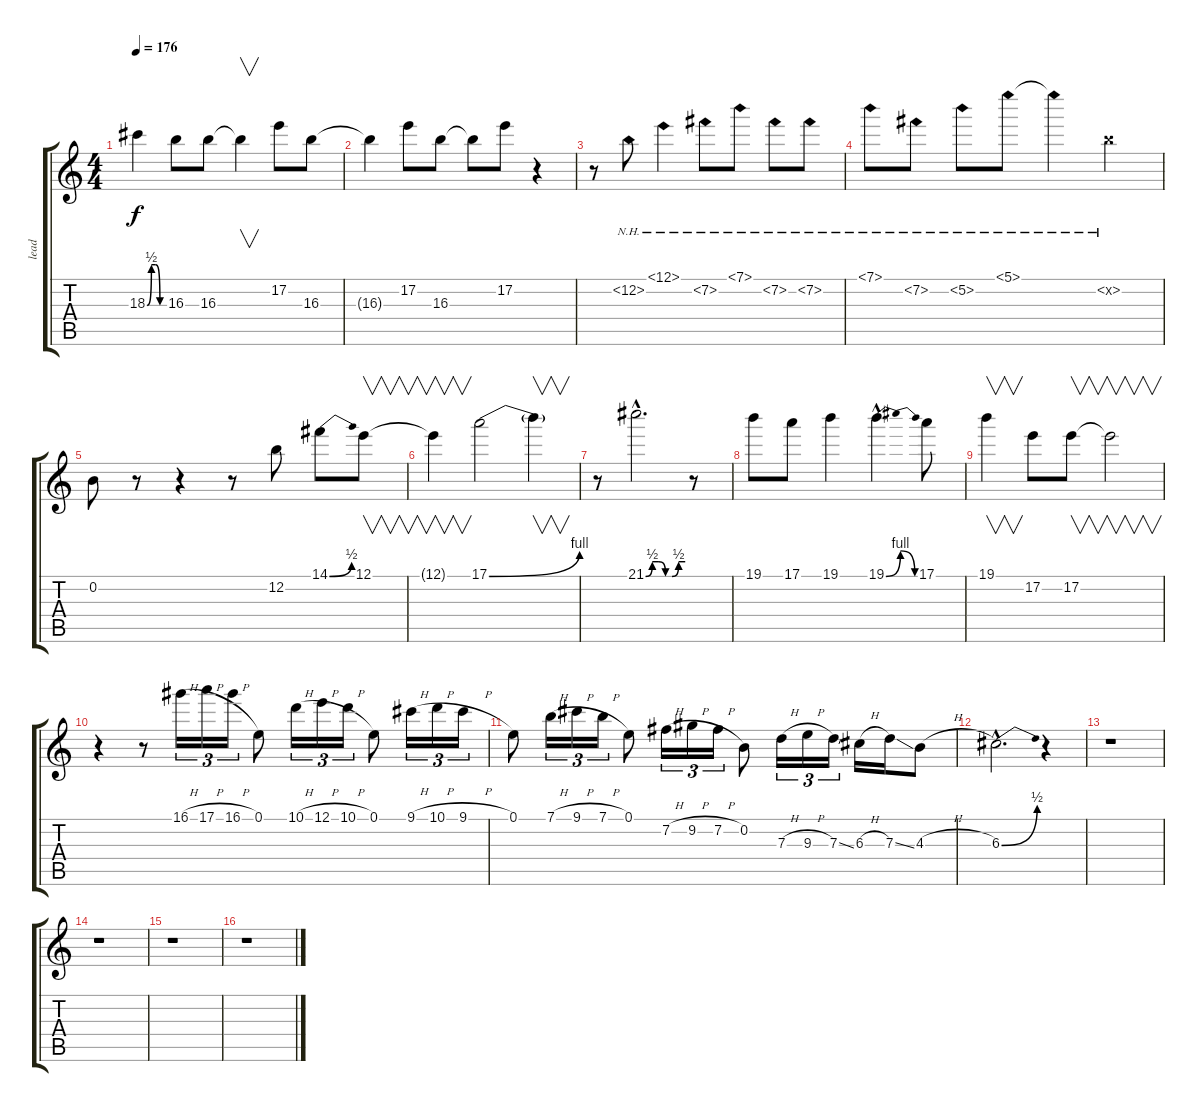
\track ("lead" "lead") {instrument distortionguitar}
\staff {score tabs}
\tuning (E4 B3 G3 D3 A2 E2) {hide}
\ts (4 4)
\tempo 176
\clef g2
\ks c
18.3{be (custom 0 0 15 2 30 2 45 0 60 0)}.4{dy f} 16.3.8 16.3.8 16.3{t}.4{v} 17.2.8 16.3.8 |
16.3{t}.4 17.2.8 16.3.8 16.3{t}.8 17.2.8 r.4 |
r.8 12.2{nh}.8 12.1{nh}.4 7.2{nh}.8 7.1{nh}.8 7.2{nh}.8 7.2{nh}.8 |
7.1{nh}.8 7.2{nh}.8 5.2{nh}.8 5.1{nh}.8 5.1{nh t}.4 0.2{nh x}.4 |
0.2.8 r.8 r.4 r.8 12.2.8 14.1{be (bend 0 0 60 2)}.8 12.1.8{v} |
12.1{t}.4{v} 17.1{be (bend 0 0 60 4)}.2 17.1{t}.4{v} |
r.8 21.1{be (custom 0 0 10 2 20 2 30 0 40 0 50 2 60 2) hac}.2{d} r.8 |
19.1.8 17.1.8 19.1.4 19.1{be (bendrelease 0 0 15 4 45 4 60 0) hac}.4{d} 17.1.8 |
19.1.4{v} 17.2.8 17.2.8{v} 17.2{t}.2{v} |
r.4 r.8 16.1{h}.16{tu (3 2)} 17.1{h}.16{tu (3 2)} 16.1{h}.16{tu (3 2)} 0.1.8 10.1{h}.16{tu (3 2)} 12.1{h}.16{tu (3 2)} 10.1{h}.16{tu (3 2)} 0.1.8 9.1{h}.16{tu (3 2)} 10.1{h}.16{tu (3 2)} 9.1{h}.16{tu (3 2)} |
0.1.8 7.1{h}.16{tu (3 2)} 9.1{h}.16{tu (3 2)} 7.1{h}.16{tu (3 2)} 0.1.8 7.2{h}.16{tu (3 2)} 9.2{h}.16{tu (3 2)} 7.2{h}.16{tu (3 2)} 0.2.8 7.3{h}.16{tu (3 2)} 9.3{h}.16{tu (3 2)} 7.3{ss}.16{tu (3 2)} 6.3{h}.16 7.3{ss}.16 4.3{h}.8 |
6.3{be (bend 0 0 60 2) hac}.2{d} r.4 |
r.1 |
r.1 |
r.1 |
r.1
